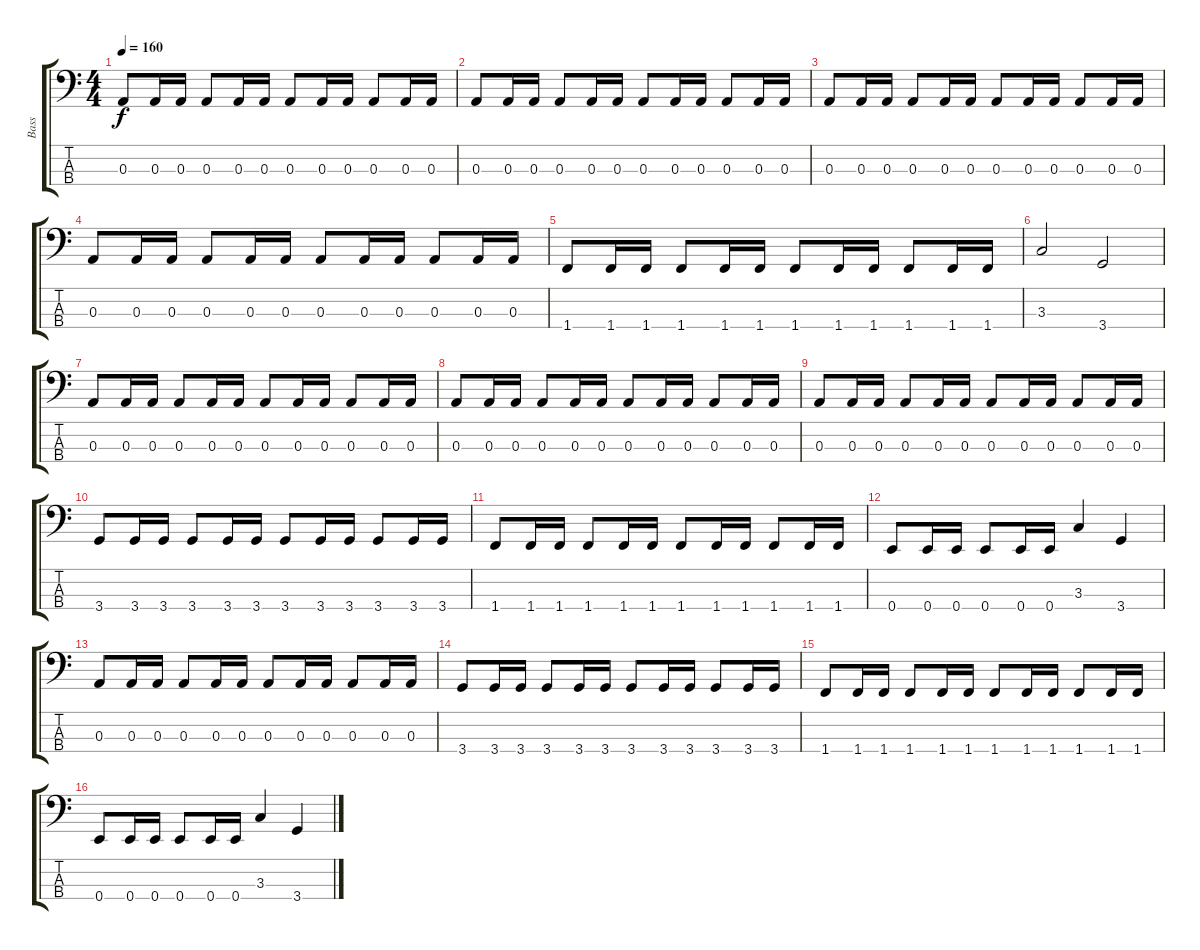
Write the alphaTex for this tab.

\track ("Bass" "Bass") {instrument electricbasspick}
\staff {score tabs}
\tuning (G2 D2 A1 E1) {hide}
\ts (4 4)
\tempo 160
\clef f4
\ks c
0.3.8{dy f} 0.3.16 0.3.16 0.3.8 0.3.16 0.3.16 0.3.8 0.3.16 0.3.16 0.3.8 0.3.16 0.3.16 |
0.3.8 0.3.16 0.3.16 0.3.8 0.3.16 0.3.16 0.3.8 0.3.16 0.3.16 0.3.8 0.3.16 0.3.16 |
0.3.8 0.3.16 0.3.16 0.3.8 0.3.16 0.3.16 0.3.8 0.3.16 0.3.16 0.3.8 0.3.16 0.3.16 |
0.3.8 0.3.16 0.3.16 0.3.8 0.3.16 0.3.16 0.3.8 0.3.16 0.3.16 0.3.8 0.3.16 0.3.16 |
1.4.8 1.4.16 1.4.16 1.4.8 1.4.16 1.4.16 1.4.8 1.4.16 1.4.16 1.4.8 1.4.16 1.4.16 |
3.3.2 3.4.2 |
0.3.8 0.3.16 0.3.16 0.3.8 0.3.16 0.3.16 0.3.8 0.3.16 0.3.16 0.3.8 0.3.16 0.3.16 |
0.3.8 0.3.16 0.3.16 0.3.8 0.3.16 0.3.16 0.3.8 0.3.16 0.3.16 0.3.8 0.3.16 0.3.16 |
0.3.8 0.3.16 0.3.16 0.3.8 0.3.16 0.3.16 0.3.8 0.3.16 0.3.16 0.3.8 0.3.16 0.3.16 |
3.4.8 3.4.16 3.4.16 3.4.8 3.4.16 3.4.16 3.4.8 3.4.16 3.4.16 3.4.8 3.4.16 3.4.16 |
1.4.8 1.4.16 1.4.16 1.4.8 1.4.16 1.4.16 1.4.8 1.4.16 1.4.16 1.4.8 1.4.16 1.4.16 |
0.4.8 0.4.16 0.4.16 0.4.8 0.4.16 0.4.16 3.3.4 3.4.4 |
0.3.8 0.3.16 0.3.16 0.3.8 0.3.16 0.3.16 0.3.8 0.3.16 0.3.16 0.3.8 0.3.16 0.3.16 |
3.4.8 3.4.16 3.4.16 3.4.8 3.4.16 3.4.16 3.4.8 3.4.16 3.4.16 3.4.8 3.4.16 3.4.16 |
1.4.8 1.4.16 1.4.16 1.4.8 1.4.16 1.4.16 1.4.8 1.4.16 1.4.16 1.4.8 1.4.16 1.4.16 |
0.4.8 0.4.16 0.4.16 0.4.8 0.4.16 0.4.16 3.3.4 3.4.4
